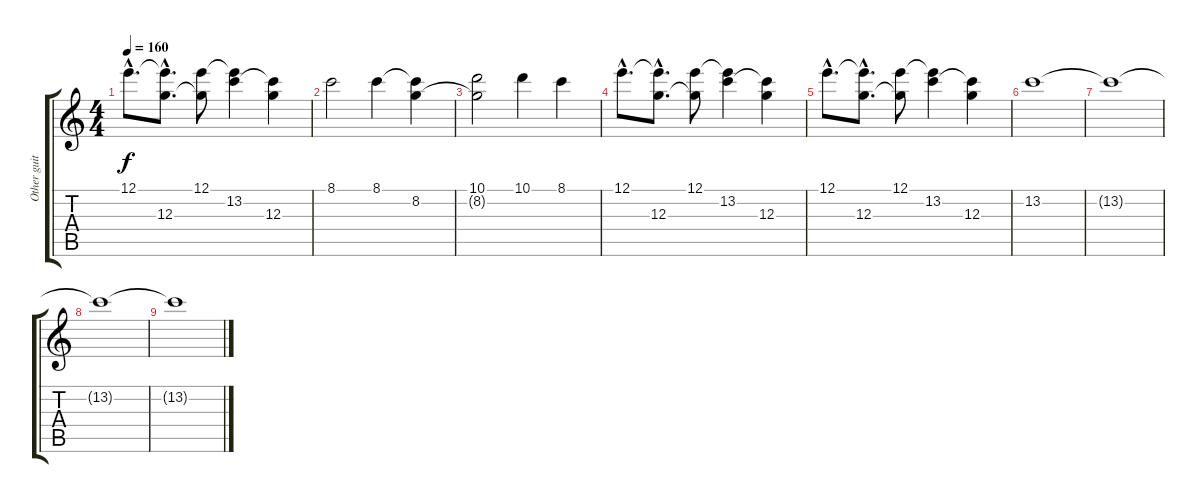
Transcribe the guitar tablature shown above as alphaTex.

\track ("Other guitar" "Other guit") {instrument distortionguitar}
\staff {score tabs}
\tuning (E4 B3 G3 D3 A2 E2) {hide}
\ts (4 4)
\tempo 160
\clef g2
\ks c
12.1{hac}.8{d dy f} (12.1{hac t} 12.3{hac}).8{d} (12.1 12.3{t}).8 (12.1{t} 13.2).4 (13.2{t} 12.3).4 |
8.1.2 8.1.4 (8.1{t} 8.2).4 |
(10.1 8.2{t}).2 10.1.4 8.1.4 |
12.1{hac}.8{d} (12.1{hac t} 12.3{hac}).8{d} (12.1 12.3{t}).8 (12.1{t} 13.2).4 (13.2{t} 12.3).4 |
12.1{hac}.8{d} (12.1{hac t} 12.3{hac}).8{d} (12.1 12.3{t}).8 (12.1{t} 13.2).4 (13.2{t} 12.3).4 |
13.2.1 |
13.2{t}.1 |
13.2{t}.1 |
13.2{t}.1
